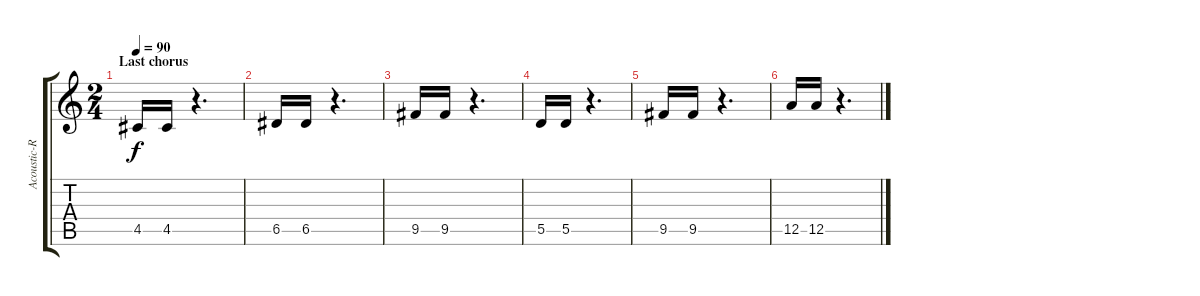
\track ("Acoustic-Rhythm-addition lead" "Acoustic-R") {instrument acousticguitarnylon}
\staff {score tabs}
\tuning (E4 B3 G3 D3 A2 E2) {hide}
\ts (2 4)
\section ("" "Last chorus")
\tempo 90
\clef g2
\ks c
4.5.16{dy f} 4.5.16 r.4{d} |
6.5.16 6.5.16 r.4{d} |
9.5.16 9.5.16 r.4{d} |
5.5.16 5.5.16 r.4{d} |
9.5.16 9.5.16 r.4{d} |
12.5.16 12.5.16 r.4{d}
